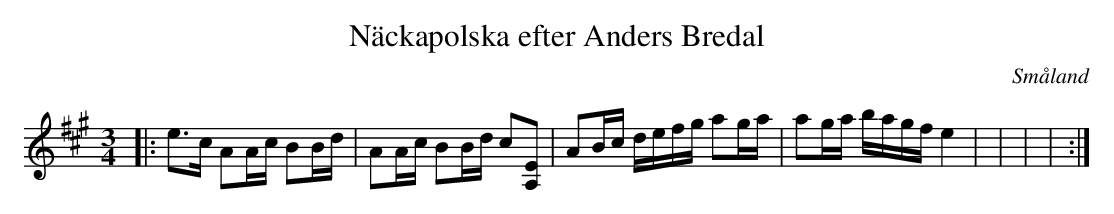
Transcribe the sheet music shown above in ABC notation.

X:1
T:Näckapolska efter Anders Bredal
O:Småland
M:3/4
L:1/8
K:A
|: e>c AA/2c/2 BB/2d/2 | AA/2c/2 BB/2d/2 c[EA,] | AB/2c/2 d/2e/2f/2g/2 ag/2a/2 | ag/2a/2 b/2a/2g/2f/2 e2 |  |  |  |  :|
